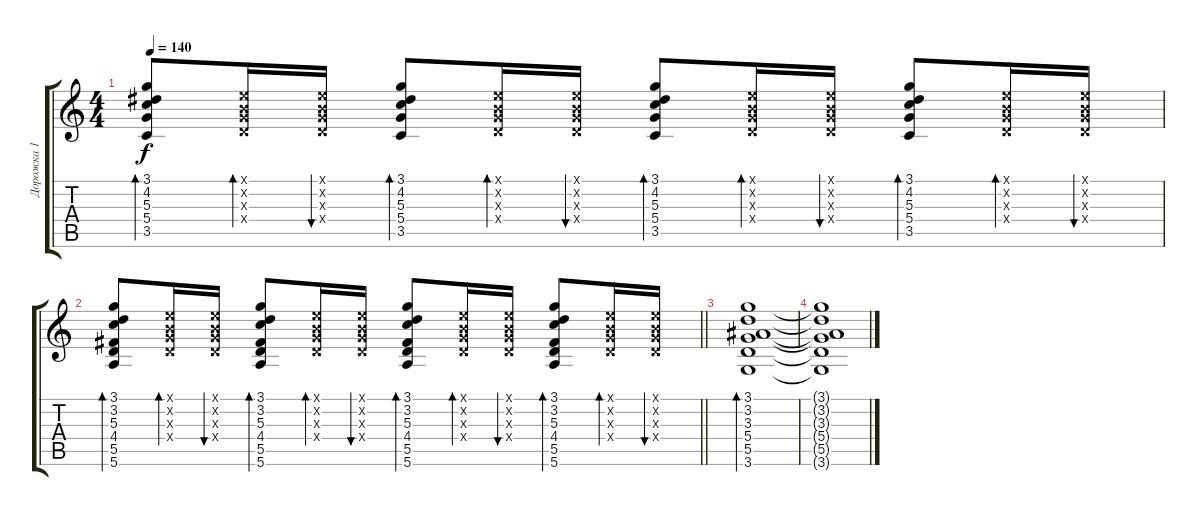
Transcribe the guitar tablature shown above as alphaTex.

\track ("Дорожка 1" "Дорожка 1") {instrument acousticguitarsteel}
\staff {score tabs}
\tuning (E4 B3 G3 D3 A2 E2) {hide}
\ts (4 4)
\tempo 140
\clef g2
\ks c
(3.1 4.2 5.3 5.4 3.5).8{bd 60 dy f} (0.1{x} 0.2{x} 0.3{x} 0.4{x}).16{bd 60} (0.1{x} 0.2{x} 0.3{x} 0.4{x}).16{bu 60} (3.1 4.2 5.3 5.4 3.5).8{bd 60} (0.1{x} 0.2{x} 0.3{x} 0.4{x}).16{bd 60} (0.1{x} 0.2{x} 0.3{x} 0.4{x}).16{bu 60} (3.1 4.2 5.3 5.4 3.5).8{bd 60} (0.1{x} 0.2{x} 0.3{x} 0.4{x}).16{bd 60} (0.1{x} 0.2{x} 0.3{x} 0.4{x}).16{bu 60} (3.1 4.2 5.3 5.4 3.5).8{bd 60} (0.1{x} 0.2{x} 0.3{x} 0.4{x}).16{bd 60} (0.1{x} 0.2{x} 0.3{x} 0.4{x}).16{bu 60} |
\barLineRight lightlight
(3.1 3.2 5.3 4.4 5.5 5.6).8{bd 60} (0.1{x} 0.2{x} 0.3{x} 0.4{x}).16{bd 60} (0.1{x} 0.2{x} 0.3{x} 0.4{x}).16{bu 60} (3.1 3.2 5.3 4.4 5.5 5.6).8{bd 60} (0.1{x} 0.2{x} 0.3{x} 0.4{x}).16{bd 60} (0.1{x} 0.2{x} 0.3{x} 0.4{x}).16{bu 60} (3.1 3.2 5.3 4.4 5.5 5.6).8{bd 60} (0.1{x} 0.2{x} 0.3{x} 0.4{x}).16{bd 60} (0.1{x} 0.2{x} 0.3{x} 0.4{x}).16{bu 60} (3.1 3.2 5.3 4.4 5.5 5.6).8{bd 60} (0.1{x} 0.2{x} 0.3{x} 0.4{x}).16{bd 60} (0.1{x} 0.2{x} 0.3{x} 0.4{x}).16{bu 60} |
(3.1 3.2 3.3 5.4 5.5 3.6).1{bd 60} |
(3.1{t} 3.2{t} 3.3{t} 5.4{t} 5.5{t} 3.6{t}).1
